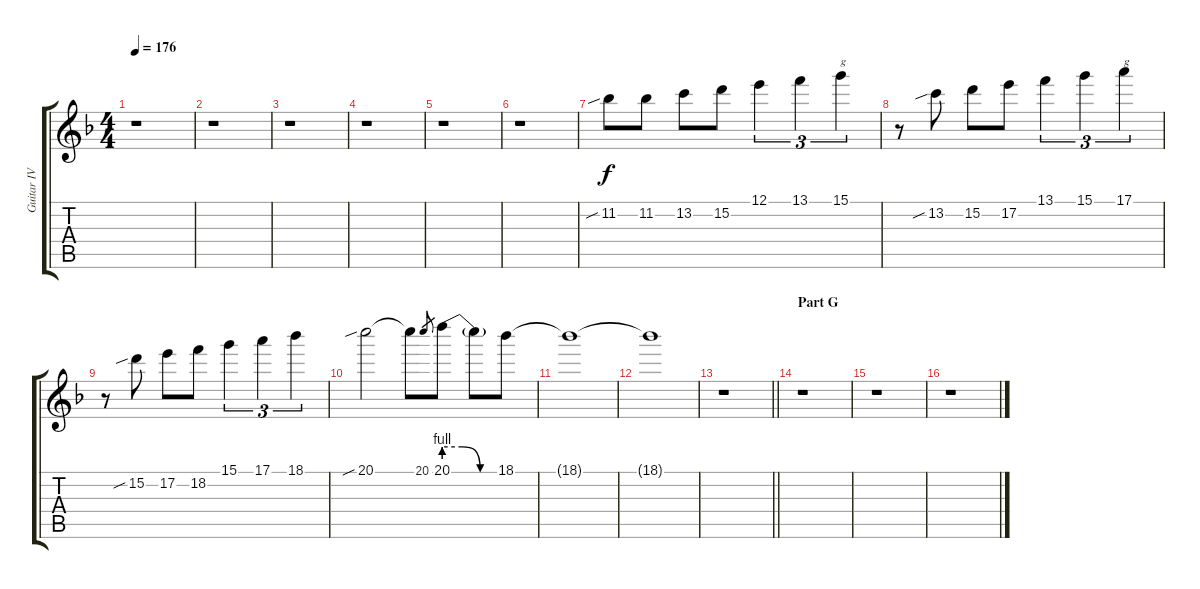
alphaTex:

\track ("Guitar IV (Daita)" "Guitar IV ") {instrument distortionguitar}
\staff {score tabs}
\tuning (E4 B3 G3 D3 A2 E2) {hide}
\ts (4 4)
\tempo 176
\clef g2
\ks f
r.1{dy f} |
r.1 |
r.1 |
r.1 |
r.1 |
r.1 |
11.2{sib}.8 11.2.8 13.2.8 15.2.8 12.1.4{tu (3 2)} 13.1.4{tu (3 2)} 15.1.4{tu (3 2) txt "g"} |
r.8 13.2{sib}.8 15.2.8 17.2.8 13.1.4{tu (3 2)} 15.1.4{tu (3 2)} 17.1.4{tu (3 2) txt "g"} |
r.8 15.2{sib}.8 17.2.8 18.2.8 15.1.4{tu (3 2)} 17.1.4{tu (3 2)} 18.1.4{tu (3 2)} |
20.1{sib}.2 20.1{t}.8 20.1.8{gr} 20.1{be (custom 0 4 20 4 40 0 60 0)}.8 20.1{t}.8 18.1.8 |
18.1{t}.1 |
18.1{t}.1 |
\barLineRight lightlight
r.1 |
\section ("" "Part G")
r.1 |
r.1 |
r.1
